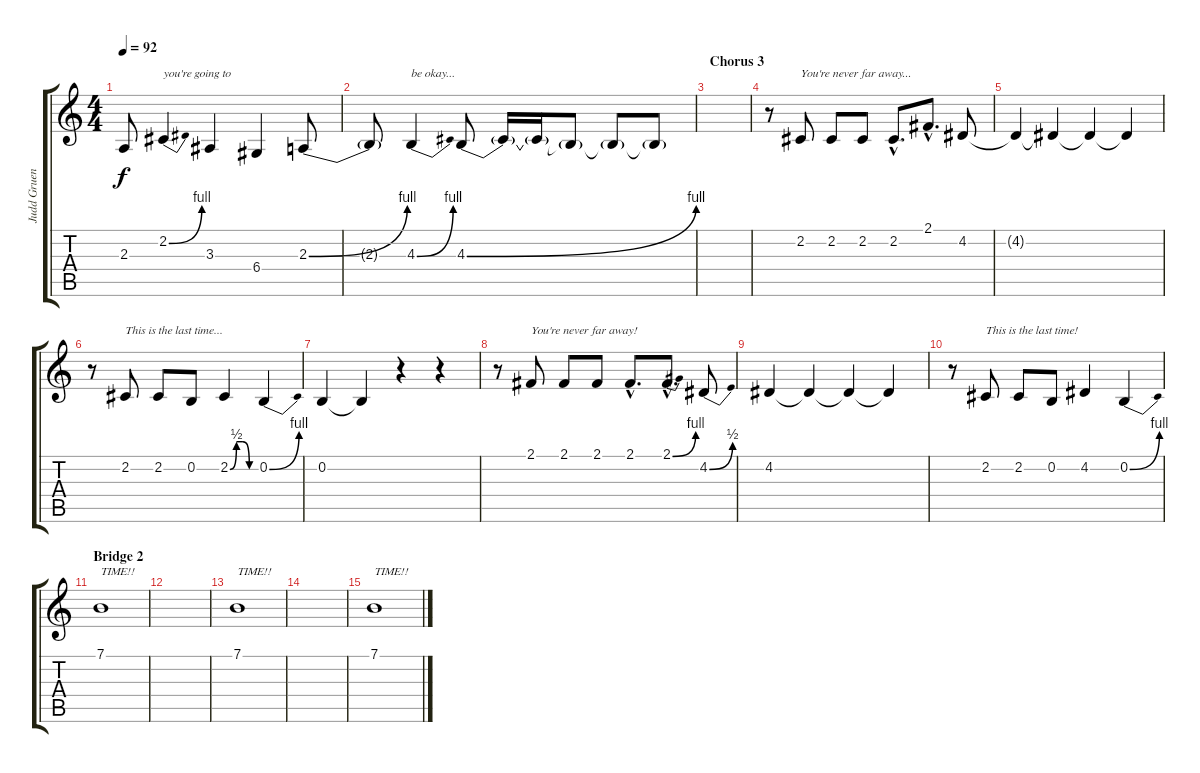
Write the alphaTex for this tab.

\track ("Judd Gruenbaum (Vocals)" "Judd Gruen") {instrument violin}
\staff {score tabs}
\tuning (E4 B3 G3 D3 A2 E2) {hide}
\ts (4 4)
\tempo 92
\clef g2
\ks c
2.3{t}.8{dy f} 2.2{be (bend 0 0 60 4)}.4{txt "you're going to"} 3.3.4 6.4.4 2.3{be (bend 0 0 60 4)}.8 |
2.3{t}.8 4.3{be (bend 0 0 60 4)}.4{txt "be okay..."} 4.3{be (bend 0 0 60 4)}.8 4.3{t}.16 4.3{t}.16 4.3{t}.8 4.3{t}.8 4.3{t}.8 |
\section ("" "Chorus 3")
|
r.8 2.2.8{txt "You're never far away..."} 2.2.8 2.2.8 2.2{hac}.8{d} 2.1{hac}.8{d} 4.2.8 |
4.2{t}.4 4.2{t}.4 4.2{t}.4 4.2{t}.4 |
r.8 2.2.8{txt "This is the last time..."} 2.2.8 0.2.8 2.2{be (custom 0 0 15 2 30 2 45 0 60 0)}.4 0.2{be (bend 0 0 60 4)}.4 |
0.2.4 0.2{t}.4 r.4 r.4 |
r.8 2.1.8{txt "You're never far away!"} 2.1.8 2.1.8 2.1{hac}.8{d} 2.1{be (bend 0 0 60 4) hac}.8{d} 4.2{be (bend 0 0 60 2)}.8 |
4.2.4 4.2{t}.4 4.2{t}.4 4.2{t}.4 |
r.8 2.2.8{txt "This is the last time!"} 2.2.8 0.2.8 4.2.4 0.2{be (bend 0 0 60 4)}.4 |
\section ("" "Bridge 2")
7.1.1{txt "TIME!!"} |
|
7.1.1{txt "TIME!!"} |
|
7.1.1{txt "TIME!!"}
